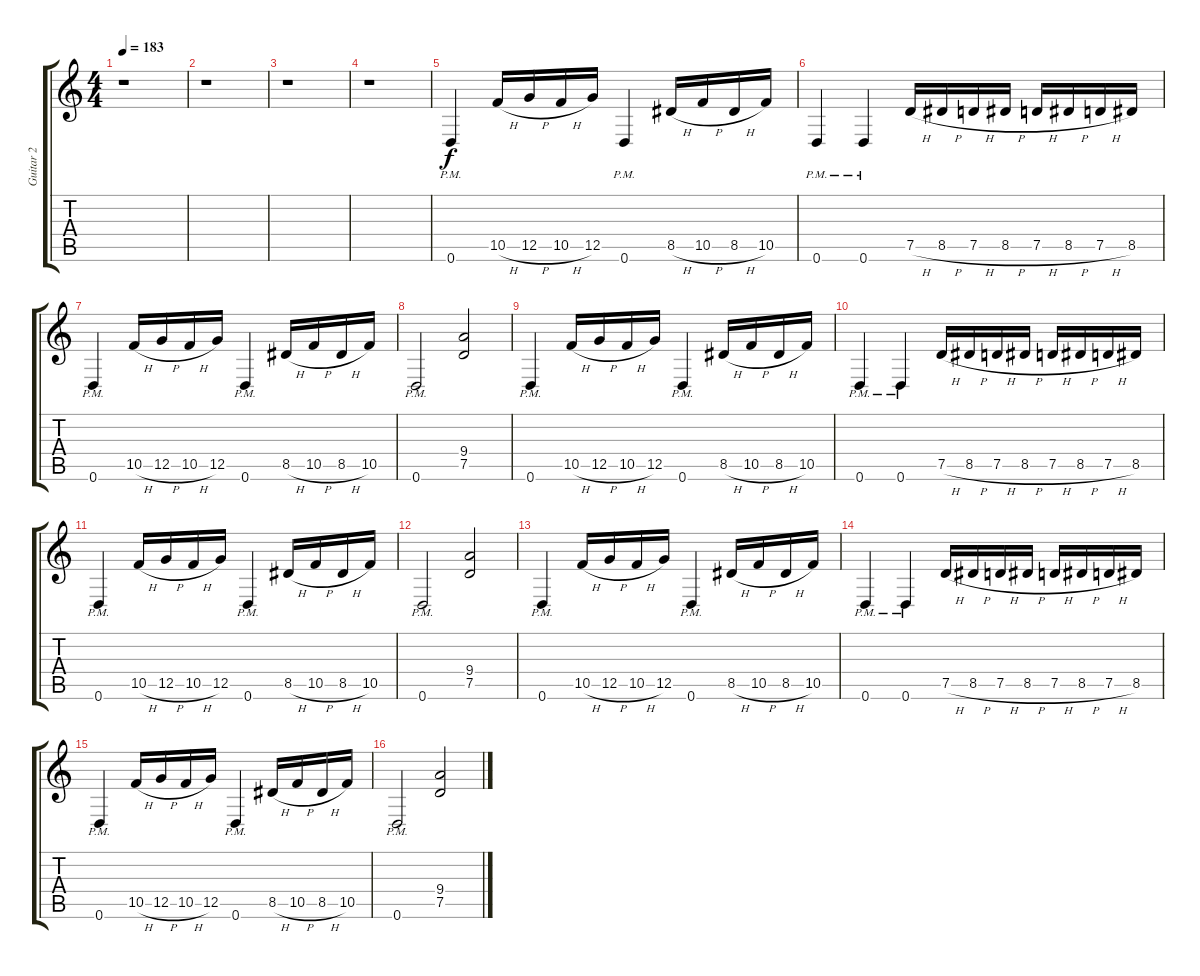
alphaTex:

\track ("Guitar 2" "Guitar 2") {instrument distortionguitar}
\staff {score tabs}
\tuning (D4 A3 F3 C3 G2 D2) {hide}
\ts (4 4)
\tempo 183
\clef g2
\ks c
r.1{dy f instrument distortionguitar} |
r.1 |
r.1 |
r.1 |
0.6{pm}.4 10.5{h}.16 12.5{h}.16 10.5{h}.16 12.5.16 0.6{pm}.4 8.5{h}.16 10.5{h}.16 8.5{h}.16 10.5.16 |
0.6{pm}.4 0.6{pm}.4 7.5{h}.16 8.5{h}.16 7.5{h}.16 8.5{h}.16 7.5{h}.16 8.5{h}.16 7.5{h}.16 8.5.16 |
0.6{pm}.4 10.5{h}.16 12.5{h}.16 10.5{h}.16 12.5.16 0.6{pm}.4 8.5{h}.16 10.5{h}.16 8.5{h}.16 10.5.16 |
0.6{pm}.2 (9.4 7.5).2 |
0.6{pm}.4 10.5{h}.16 12.5{h}.16 10.5{h}.16 12.5.16 0.6{pm}.4 8.5{h}.16 10.5{h}.16 8.5{h}.16 10.5.16 |
0.6{pm}.4 0.6{pm}.4 7.5{h}.16 8.5{h}.16 7.5{h}.16 8.5{h}.16 7.5{h}.16 8.5{h}.16 7.5{h}.16 8.5.16 |
0.6{pm}.4 10.5{h}.16 12.5{h}.16 10.5{h}.16 12.5.16 0.6{pm}.4 8.5{h}.16 10.5{h}.16 8.5{h}.16 10.5.16 |
0.6{pm}.2 (9.4 7.5).2 |
0.6{pm}.4 10.5{h}.16 12.5{h}.16 10.5{h}.16 12.5.16 0.6{pm}.4 8.5{h}.16 10.5{h}.16 8.5{h}.16 10.5.16 |
0.6{pm}.4 0.6{pm}.4 7.5{h}.16 8.5{h}.16 7.5{h}.16 8.5{h}.16 7.5{h}.16 8.5{h}.16 7.5{h}.16 8.5.16 |
0.6{pm}.4 10.5{h}.16 12.5{h}.16 10.5{h}.16 12.5.16 0.6{pm}.4 8.5{h}.16 10.5{h}.16 8.5{h}.16 10.5.16 |
0.6{pm}.2 (9.4 7.5).2
